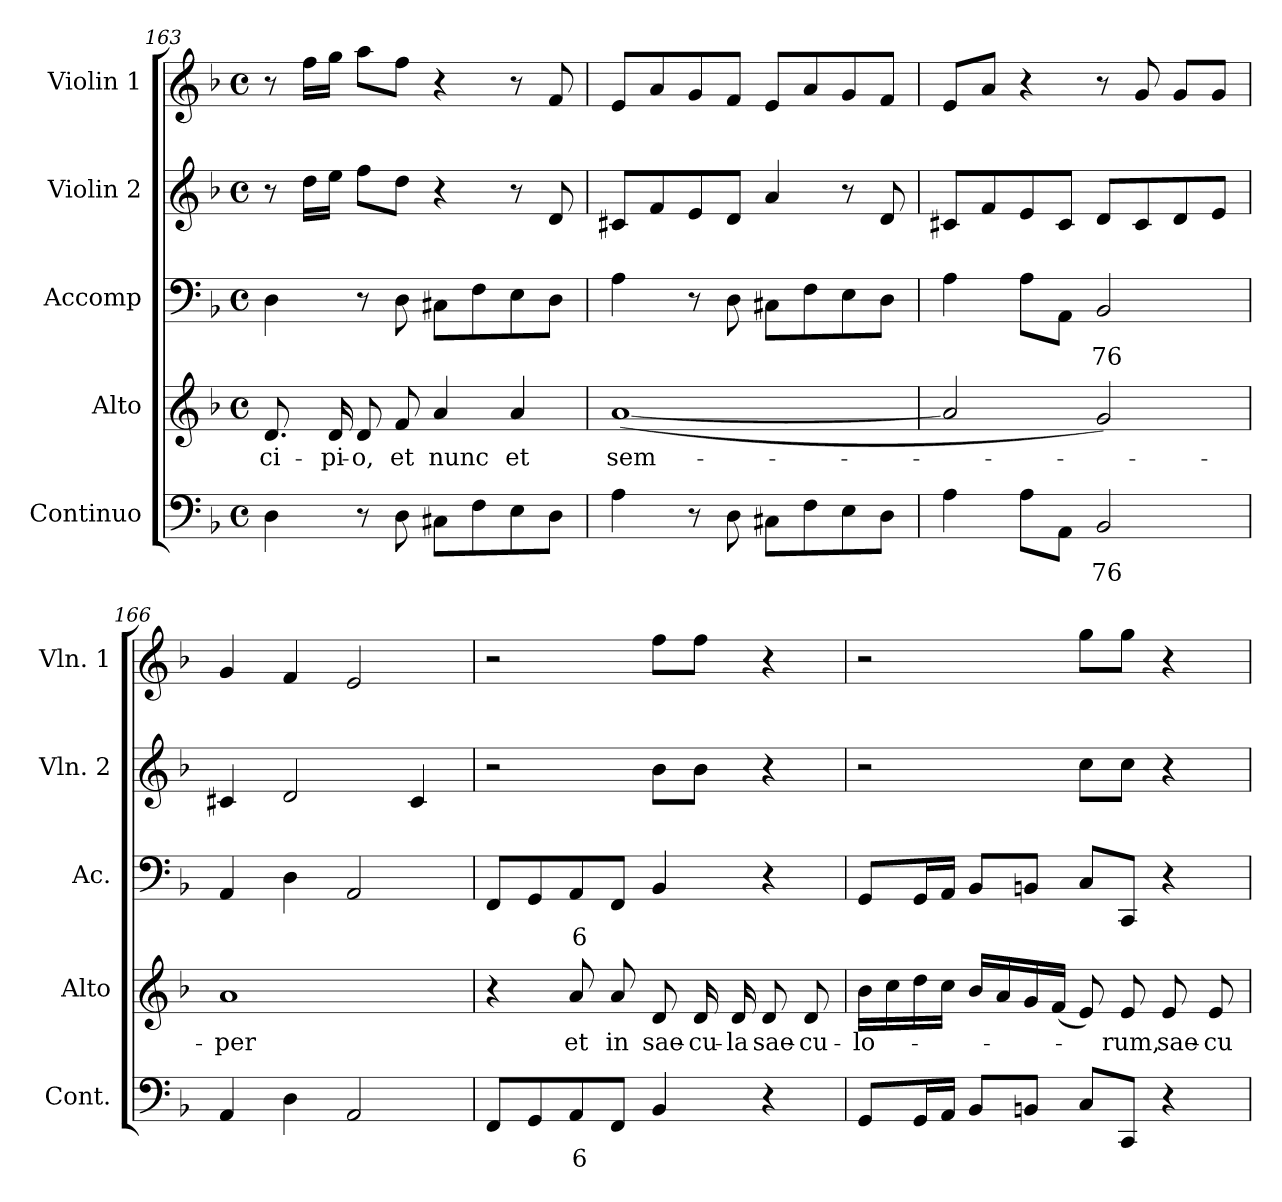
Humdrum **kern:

**kern	**text	**kern	**text	**kern	**text	**kern	**kern
*part5	*part5	*part4	*part4	*part3	*part3	*part2	*part1
*staff5	*staff5	*staff4	*staff4	*staff3	*staff3	*staff2	*staff1
*I"Continuo	*	*I"Alto	*	*I"Accomp	*	*I"Violin 2	*I"Violin 1
*I'Cont.	*	*I'Alto	*	*I'Ac.	*	*I'Vln. 2	*I'Vln. 1
*clefF4	*	*clefG2	*	*clefF4	*	*clefG2	*clefG2
*k[b-]	*	*k[b-]	*	*k[b-]	*	*k[b-]	*k[b-]
*F:	*	*F:	*	*F:	*	*F:	*F:
*M4/4	*	*M4/4	*	*M4/4	*	*M4/4	*M4/4
*met(c)	*	*met(c)	*	*met(c)	*	*met(c)	*met(c)
=163	=163	=163	=163	=163	=163	=163	=163
!	!	!	!LO:LY:b:color=#000000	!	!	!	!
4Di\	.	8.di/	-ci-	4Di\	.	8r	8r
.	.	.	.	.	.	16ddi\LL	16ffi\LL
!	!	!	!LO:LY:b:color=#000000	!	!	!	!
.	.	16di/	-pi-	.	.	16eei\JJ	16ggi\JJ
!	!	!	!LO:LY:b:color=#000000	!	!	!	!
8r	.	8di/	-o,	8r	.	8ffi\L	8aai\L
!	!	!	!LO:LY:b:color=#000000	!	!	!	!
8Di\	.	8fi/	et	8Di\	.	8ddi\J	8ffi\J
!	!	!	!LO:LY:b:color=#000000	!	!	!	!
8C#Xi\L	.	4ai/	nunc	8C#Xi\L	.	4r	4r
8Fi\	.	.	.	8Fi\	.	.	.
!	!	!	!LO:LY:b:color=#000000	!	!	!	!
8Ei\	.	4ai/	et	8Ei\	.	8r	8r
8Di\J	.	.	.	8Di\J	.	8di/	8fi/
!!LO:LB:g=z
=164	=164	=164	=164	=164	=164	=164	=164
!	!	!	!LO:LY:b:color=#000000	!	!	!	!
4Ai\	.	([1ai	sem-	4Ai\	.	8c#Xi/L	8ei/L
.	.	.	.	.	.	8fi/	8ai/
8r	.	.	.	8r	.	8ei/	8gi/
8Di\	.	.	.	8Di\	.	8di/J	8fi/J
8C#Xi\L	.	.	.	8C#Xi\L	.	4ai/	8ei/L
8Fi\	.	.	.	8Fi\	.	.	8ai/
8Ei\	.	.	.	8Ei\	.	8r	8gi/
8Di\J	.	.	.	8Di\J	.	8di/	8fi/J
=165	=165	=165	=165	=165	=165	=165	=165
4Ai\	.	2ai/]	.	4Ai\	.	8c#Xi/L	8ei/L
.	.	.	.	.	.	8fi/	8ai/J
8Ai\L	.	.	.	8Ai\L	.	8ei/	4r
8AAi\J	.	.	.	8AAi\J	.	8c#i/J	.
!	!LO:LY:b:color=#000000	!	!	!	!	!	!
!	!	!	!	!	!LO:LY:b:color=#000000	!	!
2BB-i/	76	2gi/)	.	2BB-i/	76	8di/L	8r
.	.	.	.	.	.	8c#i/	8gi/
.	.	.	.	.	.	8di/	8gi/L
.	.	.	.	.	.	8ei/J	8gi/J
=166	=166	=166	=166	=166	=166	=166	=166
!	!	!	!LO:LY:b:color=#000000	!	!	!	!
4AAi/	.	1ai	-per	4AAi/	.	4c#Xi/	4gi/
4Di\	.	.	.	4Di\	.	2di/	4fi/
2AAi/	.	.	.	2AAi/	.	.	2ei/
.	.	.	.	.	.	4c#i/	.
=167	=167	=167	=167	=167	=167	=167	=167
8FFi/L	.	4r	.	8FFi/L	.	2r	2r
8GGi/	.	.	.	8GGi/	.	.	.
!	!LO:LY:b:color=#000000	!	!	!	!	!	!
!	!	!	!LO:LY:b:color=#000000	!	!	!	!
!	!	!	!	!	!LO:LY:b:color=#000000	!	!
8AAi/	6	8ai/	et	8AAi/	6	.	.
!	!	!	!LO:LY:b:color=#000000	!	!	!	!
8FFi/J	.	8ai/	in	8FFi/J	.	.	.
!	!	!	!LO:LY:b:color=#000000	!	!	!	!
4BB-i/	.	8di/	sae-	4BB-i/	.	8b-i\L	8ffi\L
!	!	!	!LO:LY:b:color=#000000	!	!	!	!
.	.	16di/	-cu-	.	.	8b-i\J	8ffi\J
!	!	!	!LO:LY:b:color=#000000	!	!	!	!
.	.	16di/	-la	.	.	.	.
!	!	!	!LO:LY:b:color=#000000	!	!	!	!
4r	.	8di/	sae-	4r	.	4r	4r
!	!	!	!LO:LY:b:color=#000000	!	!	!	!
.	.	8di/	-cu-	.	.	.	.
=168	=168	=168	=168	=168	=168	=168	=168
!	!	!	!LO:LY:b:color=#000000	!	!	!	!
8GGi/L	.	16b-i\LL	-lo-	8GGi/L	.	2r	2r
.	.	16cci\	.	.	.	.	.
16GGi/L	.	16ddi\	.	16GGi/L	.	.	.
16AAi/JJ	.	16cci\JJ	.	16AAi/JJ	.	.	.
8BB-i/L	.	16b-i/LL	.	8BB-i/L	.	.	.
.	.	16ai/	.	.	.	.	.
8BBni/J	.	16gi/	.	8BBni/J	.	.	.
.	.	(16fi/JJ	.	.	.	.	.
8Ci/L	.	8ei/)	.	8Ci/L	.	8cci\L	8ggi\L
!	!	!	!LO:LY:b:color=#000000	!	!	!	!
8CCi/J	.	8ei/	-rum,	8CCi/J	.	8cci\J	8ggi\J
!	!	!	!LO:LY:b:color=#000000	!	!	!	!
4r	.	8ei/	sae-	4r	.	4r	4r
!	!	!	!LO:LY:b:color=#000000	!	!	!	!
.	.	8ei/	-cu-	.	.	.	.
=	=	=	=	=	=	=	=
*-	*-	*-	*-	*-	*-	*-	*-
